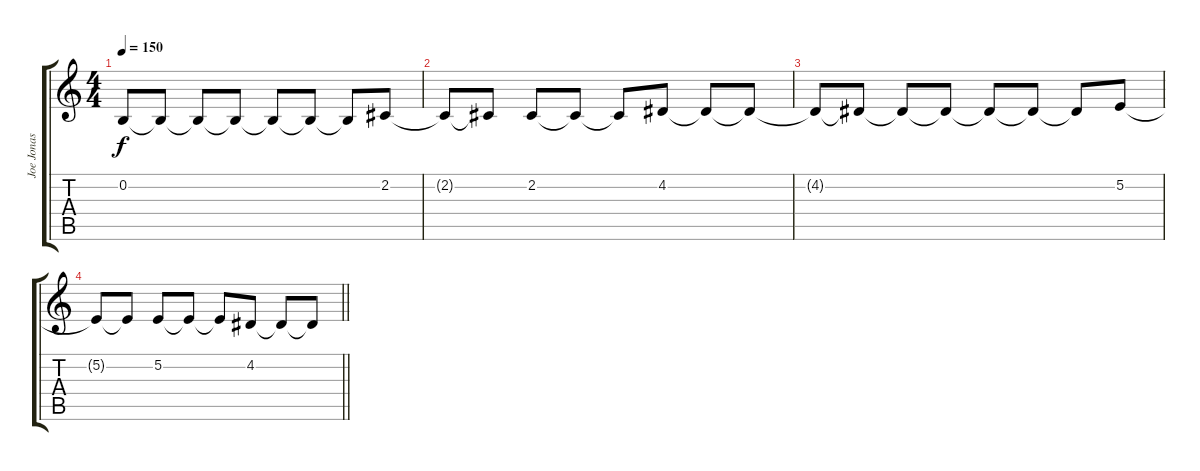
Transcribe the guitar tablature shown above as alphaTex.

\track ("Joe Jonas (Vocals)" "Joe Jonas ") {instrument tenorsax}
\staff {score tabs}
\tuning (E4 B3 G3 D3 A2 E2) {hide}
\ts (4 4)
\tempo 150
\clef g2
\ks c
0.2.8{dy f} 0.2{t}.8 0.2{t}.8 0.2{t}.8 0.2{t}.8 0.2{t}.8 0.2{t}.8 2.2.8 |
2.2{t}.8 2.2{t}.8 2.2.8 2.2{t}.8 2.2{t}.8 4.2.8 4.2{t}.8 4.2{t}.8 |
4.2{t}.8 4.2{t}.8 4.2{t}.8 4.2{t}.8 4.2{t}.8 4.2{t}.8 4.2{t}.8 5.2.8 |
\barLineRight lightlight
5.2{t}.8 5.2{t}.8 5.2.8 5.2{t}.8 5.2{t}.8 4.2.8 4.2{t}.8 4.2{t}.8
